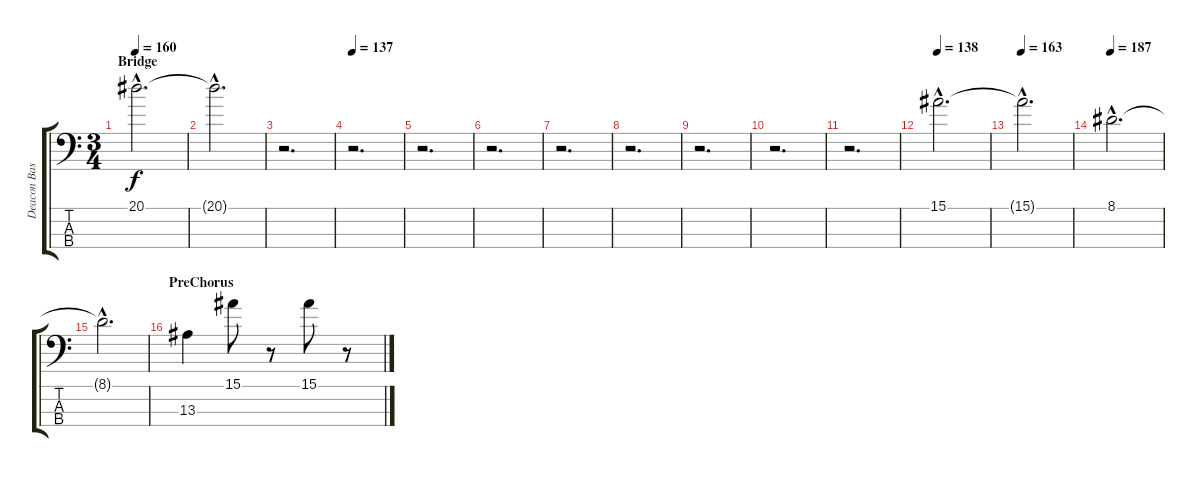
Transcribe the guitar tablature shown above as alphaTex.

\track ("Deacon Bass" "Deacon Bas") {instrument electricbassfinger}
\staff {score tabs}
\tuning (G2 D2 A1 E1) {hide}
\ts (3 4)
\section ("" "Bridge")
\tempo 160
\clef f4
\ks c
20.1{hac}.2{d dy f} |
20.1{hac t}.2{d} |
r.2{d} |
\tempo 137
r.2{d} |
r.2{d} |
r.2{d} |
r.2{d} |
r.2{d} |
r.2{d} |
r.2{d} |
r.2{d} |
\tempo 138
15.1{hac}.2{d} |
\tempo 163
15.1{hac t}.2{d} |
\tempo 187
8.1{hac}.2{d} |
8.1{hac t}.2{d} |
\section ("" "PreChorus")
13.3.4 15.1.8 r.8 15.1.8 r.8
